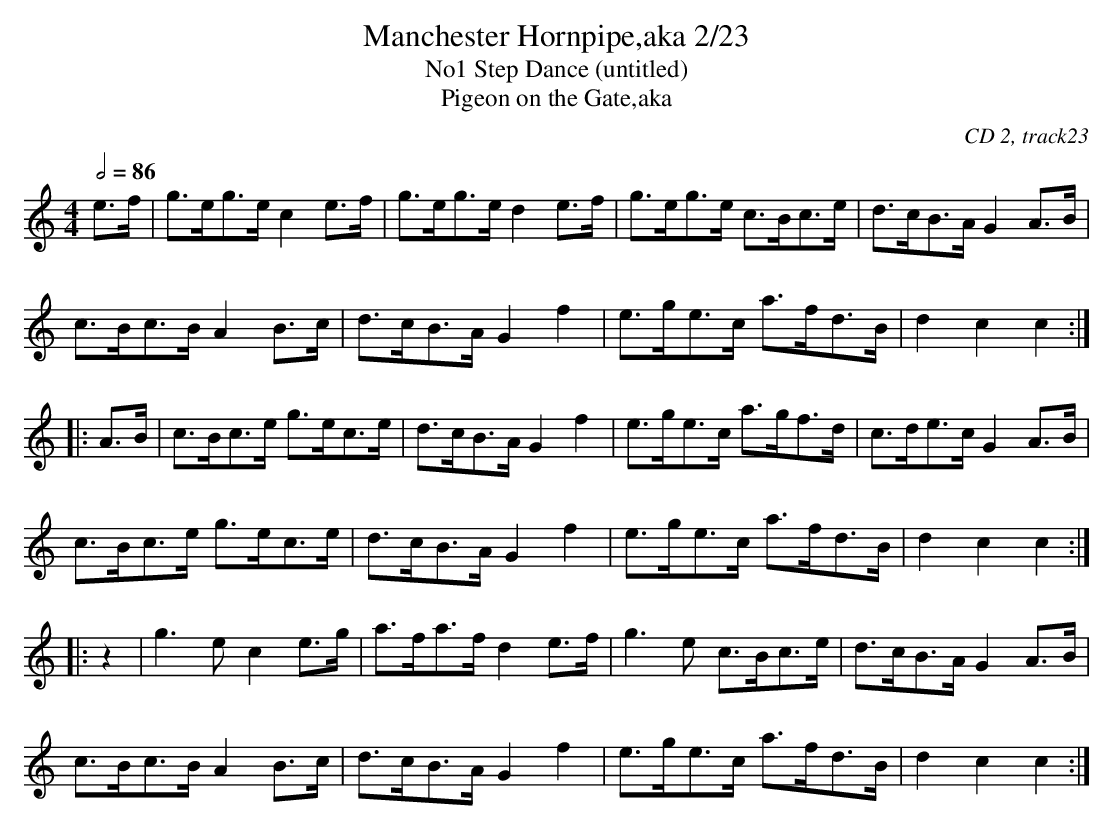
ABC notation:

X:1
T:Manchester Hornpipe,aka 2/23
T:No1 Step Dance (untitled)
T:Pigeon on the Gate,aka
C:CD 2, track23
M:4/4
L:1/8
Q:1/2=86
K:C
e>f|g>eg>e c2e>f|g>eg>e d2 e>f|g>eg>e c>Bc>e|d>cB>A G2A>B|
c>Bc>B A2B>c|d>cB>A G2f2|e>ge>c a>fd>B|d2c2 c2:|
|:A>B|c>Bc>e g>ec>e|d>cB>A G2f2|e>ge>c a>gf>d|c>de>c G2A>B|
c>Bc>e g>ec>e|d>cB>A G2f2|e>ge>c a>fd>B|d2c2 c2:|
|:z2|g3e c2e>g|a>fa>f d2e>f|g3e c>Bc>e|d>cB>A G2A>B|
c>Bc>B A2B>c|d>cB>A G2f2|e>ge>c a>fd>B|d2c2 c2:|
